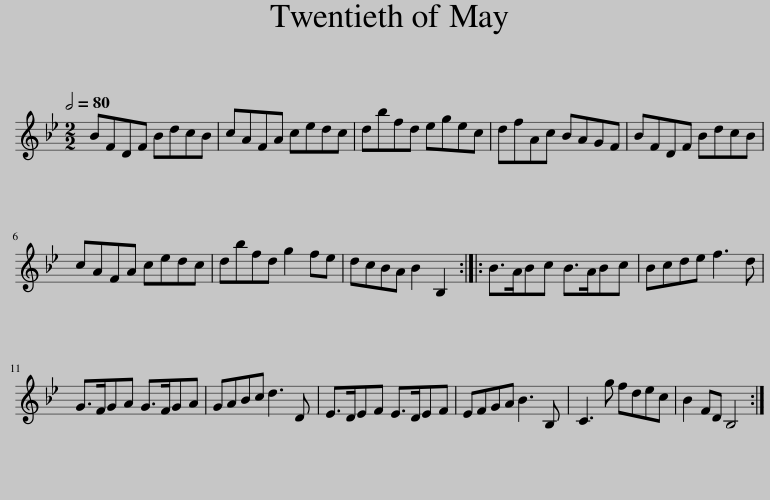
X:1
L:1/8
Q:1/2=80
M:2/2
I:linebreak $
K:Bb
V:1 treble
V:1
 BFDF BdcB | cAFA cedc | dbfd egec | dfAc BAGF | BFDF BdcB |$ %5
 cAFA cedc | dbfd g2 fe | dcBA B2 B,2 :: B>ABc B>ABc | Bcde f3 d |$ %10
 G>FGA G>FGA | GABc d3 D | E>DEF E>DEF | EFGA B3 B, | C3 g fdec | %15
 B2 FD B,4 :| %16
